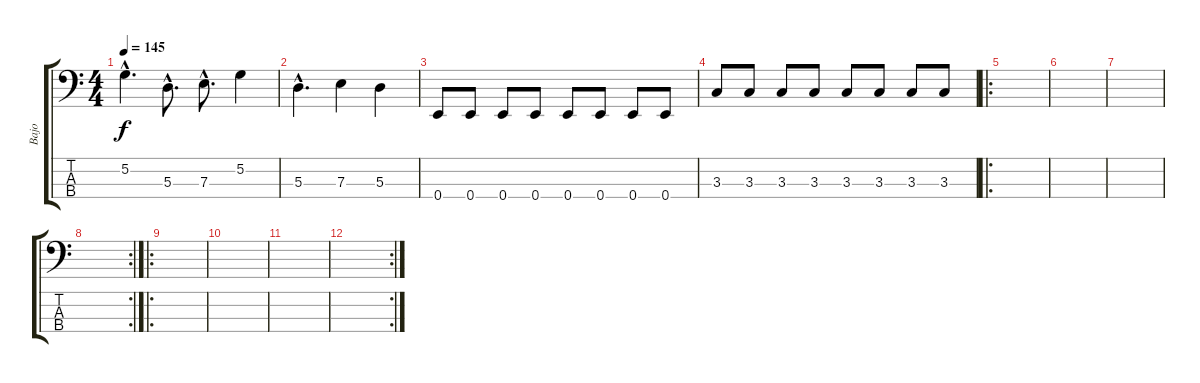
\track ("Bajo" "Bajo") {instrument electricbassfinger}
\staff {score tabs}
\tuning (G2 D2 A1 E1) {hide}
\ts (4 4)
\tempo 145
\clef f4
\ks c
5.2{hac}.4{d dy f} 5.3{hac}.8{d} 7.3{hac}.8{d} 5.2.4 |
5.3{hac}.4{d} 7.3.4 5.3.4 |
0.4.8 0.4.8 0.4.8 0.4.8 0.4.8 0.4.8 0.4.8 0.4.8 |
3.3.8 3.3.8 3.3.8 3.3.8 3.3.8 3.3.8 3.3.8 3.3.8 |
\ro
|
|
|
\rc 2
|
\ro
|
|
|
\rc 2
